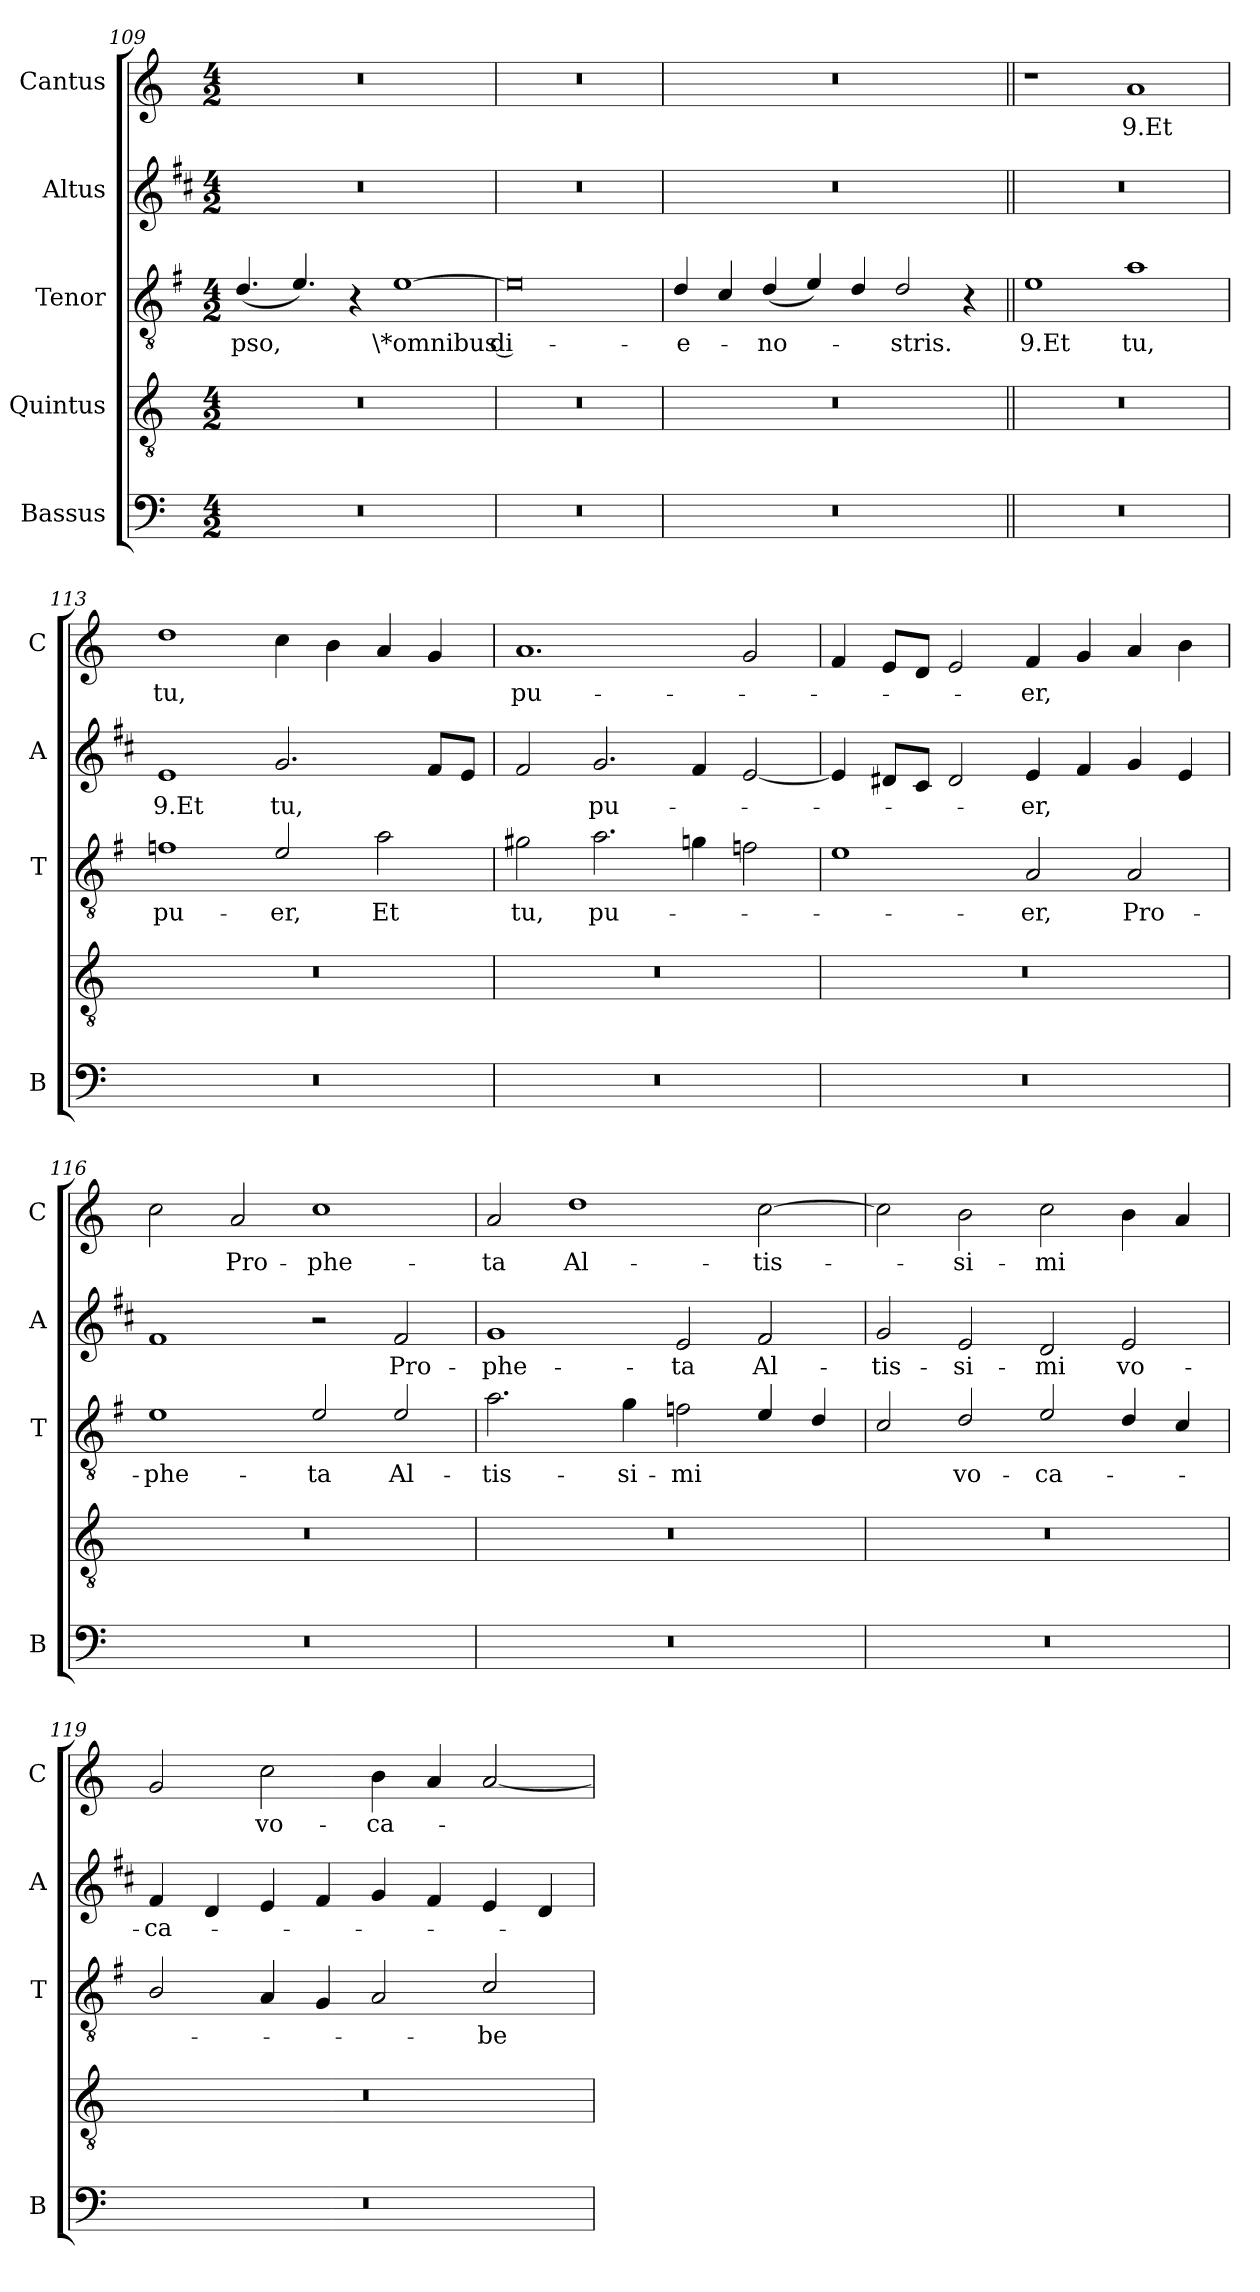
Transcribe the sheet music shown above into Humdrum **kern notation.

**kern	**kern	**kern	**text	**kern	**text	**kern	**text
*part5	*part4	*part3	*part3	*part2	*part2	*part1	*part1
*staff5	*staff4	*staff3	*staff3	*staff2	*staff2	*staff1	*staff1
*I"Bassus	*I"Quintus	*I"Tenor	*	*I"Altus	*	*I"Cantus	*
*I'B	*	*I'T	*	*I'A	*	*I'C	*
*clefF4	*clefGv2	*clefGv2	*	*clefG2	*	*clefG2	*
*	*	*ITrd4c7	*	*ITrd1c2	*	*	*
*k[]	*k[]	*k[]	*	*k[]	*	*k[]	*
*C:	*C:	*C:	*	*C:	*	*C:	*
*M4/2	*M4/2	*M4/2	*	*M4/2	*	*M4/2	*
=109	=109	=109	=109	=109	=109	=109	=109
!	!	!	!LO:LY:b	!	!	!	!
0r	0r	(>4.G/	-pso,	0r	.	0r	.
.	.	4.A/)	.	.	.	.	.
.	.	4r	.	.	.	.	.
!	!	!	!LO:LY:b	!	!	!	!
.	.	[1A	\*omnibus di-	.	.	.	.
=110	=110	=110	=110	=110	=110	=110	=110
0r	0r	0A]	.	0r	.	0r	.
=111	=111	=111	=111	=111	=111	=111	=111
!	!	!	!LO:LY:b	!	!	!	!
0r	0r	4G/	-e-	0r	.	0r	.
.	.	4F/	.	.	.	.	.
!	!	!	!LO:LY:b	!	!	!	!
.	.	(>4G/	-no-	.	.	.	.
.	.	4A/)	.	.	.	.	.
!	!	!LO:N:head=solid	!	!	!	!	!
.	.	4G/	.	.	.	.	.
!	!	!	!LO:LY:b	!	!	!	!
.	.	2G/	-stris.	.	.	.	.
.	.	4r	.	.	.	.	.
!!LO:LB:g=z
=112||	=112||	=112||	=112||	=112||	=112||	=112||	=112||
!	!	!	!LO:LY:b	!	!	!	!
0r	0r	1A	9.Et	0r	.	1r	.
!	!	!	!LO:LY:b	!	!	!	!LO:LY:b
.	.	1d	tu,	.	.	1a	9.Et
=113	=113	=113	=113	=113	=113	=113	=113
!	!	!	!LO:LY:b	!	!LO:LY:b	!	!LO:LY:b
0r	0r	1B-X	pu-	1d	9.Et	1dd	tu,
!	!	!	!LO:LY:b	!	!LO:LY:b	!	!
.	.	2A/	-er,	2.f/	tu,	4cc\	.
.	.	.	.	.	.	4b\	.
!	!	!	!LO:LY:b	!	!	!	!
.	.	2d\	Et	.	.	4a/	.
.	.	.	.	8e/L	.	4g/	.
.	.	.	.	8d/J	.	.	.
=114	=114	=114	=114	=114	=114	=114	=114
!	!	!	!LO:LY:b	!	!	!	!LO:LY:b
0r	0r	2c#X\	tu,	2e/	.	1.a	pu-
!	!	!	!LO:LY:b	!	!LO:LY:b	!	!
.	.	2.d\	pu-	2.f/	pu-	.	.
.	.	4cn\	.	4e/	.	.	.
.	.	2B-X\	.	[2d/	.	2g/	.
=115	=115	=115	=115	=115	=115	=115	=115
0r	0r	1A	.	4d/]	.	4f/	.
.	.	.	.	8c#X/L	.	8e/L	.
.	.	.	.	8B/J	.	8d/J	.
.	.	.	.	2c#/	.	2e/	.
!	!	!	!LO:LY:b	!	!LO:LY:b	!	!LO:LY:b
.	.	2D/	-er,	4d/	-er,	4f/	-er,
.	.	.	.	4e/	.	4g/	.
!	!	!	!LO:LY:b	!	!	!	!
.	.	2D/	Pro-	4f/	.	4a/	.
.	.	.	.	4d/	.	4b\	.
=116	=116	=116	=116	=116	=116	=116	=116
!	!	!	!LO:LY:b	!	!	!	!
0r	0r	1A	-phe-	1e	.	2cc\	.
!	!	!	!	!	!	!	!LO:LY:b
.	.	.	.	.	.	2a/	Pro-
!	!	!	!LO:LY:b	!	!	!	!LO:LY:b
.	.	2A/	-ta	2r	.	1cc	-phe-
!	!	!	!LO:LY:b	!	!LO:LY:b	!	!
.	.	2A/	Al-	2e/	Pro-	.	.
=117	=117	=117	=117	=117	=117	=117	=117
!	!	!	!LO:LY:b	!	!LO:LY:b	!	!LO:LY:b
0r	0r	2.d\	-tis-	1f	-phe-	2a/	-ta
!	!	!	!	!	!	!	!LO:LY:b
.	.	.	.	.	.	1dd	Al-
!	!	!	!LO:LY:b	!	!	!	!
.	.	4c\	-si-	.	.	.	.
!	!	!	!LO:LY:b	!	!LO:LY:b	!	!
.	.	2B-X\	-mi	2d/	-ta	.	.
!	!	!	!	!	!LO:LY:b	!	!LO:LY:b
.	.	4A/	.	2e/	Al-	[2cc\	-tis-
.	.	4G/	.	.	.	.	.
!!LO:LB:g=z
=118	=118	=118	=118	=118	=118	=118	=118
!	!	!	!	!	!LO:LY:b	!	!
0r	0r	2F/	.	2f/	-tis-	2cc\]	.
!	!	!	!LO:LY:b	!	!LO:LY:b	!	!LO:LY:b
.	.	2G/	vo-	2d/	-si-	2b\	-si-
!	!	!	!LO:LY:b	!	!LO:LY:b	!	!LO:LY:b
.	.	2A/	-ca-	2c/	-mi	2cc\	-mi
!	!	!	!	!	!LO:LY:b	!	!
.	.	4G/	.	2d/	vo-	4b\	.
.	.	4F/	.	.	.	4a/	.
=119	=119	=119	=119	=119	=119	=119	=119
!	!	!	!	!	!LO:LY:b	!	!
0r	0r	2E/	.	4e/	-ca-	2g/	.
.	.	.	.	4c/	.	.	.
!	!	!	!	!	!	!	!LO:LY:b
.	.	4D/	.	4d/	.	2cc\	vo-
.	.	4C/	.	4e/	.	.	.
!	!	!	!	!	!	!	!LO:LY:b
.	.	2D/	.	4f/	.	4b\	-ca-
.	.	.	.	4e/	.	4a/	.
!	!	!	!LO:LY:b	!	!	!	!
.	.	2F/	-be-	4d/	.	[2a/	.
.	.	.	.	4c/	.	.	.
=	=	=	=	=	=	=	=
*-	*-	*-	*-	*-	*-	*-	*-
